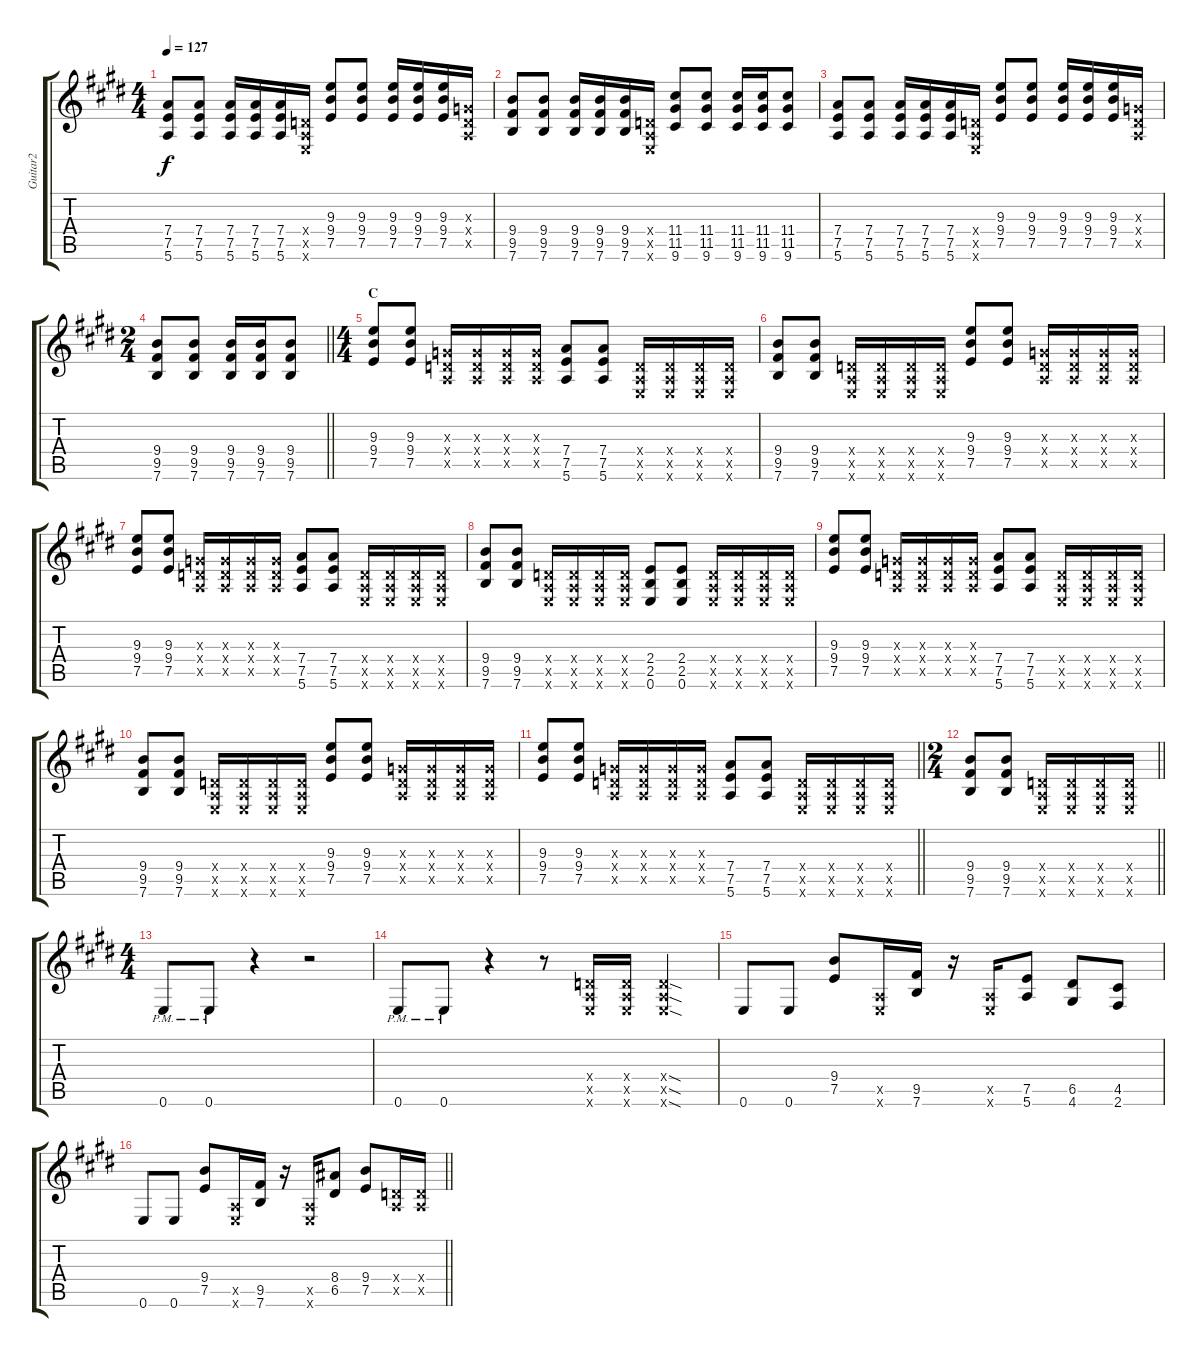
\track ("Guitar2" "Guitar2") {instrument overdrivenguitar}
\staff {score tabs}
\tuning (E4 B3 G3 D3 A2 E2) {hide}
\ts (4 4)
\tempo 127
\clef g2
\ks e
(7.4 7.5 5.6).8{dy f} (7.4 7.5 5.6).8 (7.4 7.5 5.6).16 (7.4 7.5 5.6).16 (7.4 7.5 5.6).16 (0.4{x} 0.5{x} 0.6{x}).16 (9.3 9.4 7.5).8 (9.3 9.4 7.5).8 (9.3 9.4 7.5).16 (9.3 9.4 7.5).16 (9.3 9.4 7.5).16 (0.3{x} 0.4{x} 0.5{x}).16 |
(9.4 9.5 7.6).8 (9.4 9.5 7.6).8 (9.4 9.5 7.6).16 (9.4 9.5 7.6).16 (9.4 9.5 7.6).16 (0.4{x} 0.5{x} 0.6{x}).16 (11.4 11.5 9.6).8 (11.4 11.5 9.6).8 (11.4 11.5 9.6).16 (11.4 11.5 9.6).16 (11.4 11.5 9.6).8 |
(7.4 7.5 5.6).8 (7.4 7.5 5.6).8 (7.4 7.5 5.6).16 (7.4 7.5 5.6).16 (7.4 7.5 5.6).16 (0.4{x} 0.5{x} 0.6{x}).16 (9.3 9.4 7.5).8 (9.3 9.4 7.5).8 (9.3 9.4 7.5).16 (9.3 9.4 7.5).16 (9.3 9.4 7.5).16 (0.3{x} 0.4{x} 0.5{x}).16 |
\ts (2 4)
\barLineRight lightlight
(9.4 9.5 7.6).8 (9.4 9.5 7.6).8 (9.4 9.5 7.6).16 (9.4 9.5 7.6).16 (9.4 9.5 7.6).8 |
\ts (4 4)
\section ("" "C")
(9.3 9.4 7.5).8 (9.3 9.4 7.5).8 (0.3{x} 0.4{x} 0.5{x}).16 (0.3{x} 0.4{x} 0.5{x}).16 (0.3{x} 0.4{x} 0.5{x}).16 (0.3{x} 0.4{x} 0.5{x}).16 (7.4 7.5 5.6).8 (7.4 7.5 5.6).8 (0.4{x} 0.5{x} 0.6{x}).16 (0.4{x} 0.5{x} 0.6{x}).16 (0.4{x} 0.5{x} 0.6{x}).16 (0.4{x} 0.5{x} 0.6{x}).16 |
(9.4 9.5 7.6).8 (9.4 9.5 7.6).8 (0.4{x} 0.5{x} 0.6{x}).16 (0.4{x} 0.5{x} 0.6{x}).16 (0.4{x} 0.5{x} 0.6{x}).16 (0.4{x} 0.5{x} 0.6{x}).16 (9.3 9.4 7.5).8 (9.3 9.4 7.5).8 (0.3{x} 0.4{x} 0.5{x}).16 (0.3{x} 0.4{x} 0.5{x}).16 (0.3{x} 0.4{x} 0.5{x}).16 (0.3{x} 0.4{x} 0.5{x}).16 |
(9.3 9.4 7.5).8 (9.3 9.4 7.5).8 (0.3{x} 0.4{x} 0.5{x}).16 (0.3{x} 0.4{x} 0.5{x}).16 (0.3{x} 0.4{x} 0.5{x}).16 (0.3{x} 0.4{x} 0.5{x}).16 (7.4 7.5 5.6).8 (7.4 7.5 5.6).8 (0.4{x} 0.5{x} 0.6{x}).16 (0.4{x} 0.5{x} 0.6{x}).16 (0.4{x} 0.5{x} 0.6{x}).16 (0.4{x} 0.5{x} 0.6{x}).16 |
(9.4 9.5 7.6).8 (9.4 9.5 7.6).8 (0.4{x} 0.5{x} 0.6{x}).16 (0.4{x} 0.5{x} 0.6{x}).16 (0.4{x} 0.5{x} 0.6{x}).16 (0.4{x} 0.5{x} 0.6{x}).16 (2.4 2.5 0.6).8 (2.4 2.5 0.6).8 (0.4{x} 0.5{x} 0.6{x}).16 (0.4{x} 0.5{x} 0.6{x}).16 (0.4{x} 0.5{x} 0.6{x}).16 (0.4{x} 0.5{x} 0.6{x}).16 |
(9.3 9.4 7.5).8 (9.3 9.4 7.5).8 (0.3{x} 0.4{x} 0.5{x}).16 (0.3{x} 0.4{x} 0.5{x}).16 (0.3{x} 0.4{x} 0.5{x}).16 (0.3{x} 0.4{x} 0.5{x}).16 (7.4 7.5 5.6).8 (7.4 7.5 5.6).8 (0.4{x} 0.5{x} 0.6{x}).16 (0.4{x} 0.5{x} 0.6{x}).16 (0.4{x} 0.5{x} 0.6{x}).16 (0.4{x} 0.5{x} 0.6{x}).16 |
(9.4 9.5 7.6).8 (9.4 9.5 7.6).8 (0.4{x} 0.5{x} 0.6{x}).16 (0.4{x} 0.5{x} 0.6{x}).16 (0.4{x} 0.5{x} 0.6{x}).16 (0.4{x} 0.5{x} 0.6{x}).16 (9.3 9.4 7.5).8 (9.3 9.4 7.5).8 (0.3{x} 0.4{x} 0.5{x}).16 (0.3{x} 0.4{x} 0.5{x}).16 (0.3{x} 0.4{x} 0.5{x}).16 (0.3{x} 0.4{x} 0.5{x}).16 |
\barLineRight lightlight
(9.3 9.4 7.5).8 (9.3 9.4 7.5).8 (0.3{x} 0.4{x} 0.5{x}).16 (0.3{x} 0.4{x} 0.5{x}).16 (0.3{x} 0.4{x} 0.5{x}).16 (0.3{x} 0.4{x} 0.5{x}).16 (7.4 7.5 5.6).8 (7.4 7.5 5.6).8 (0.4{x} 0.5{x} 0.6{x}).16 (0.4{x} 0.5{x} 0.6{x}).16 (0.4{x} 0.5{x} 0.6{x}).16 (0.4{x} 0.5{x} 0.6{x}).16 |
\ts (2 4)
\barLineRight lightlight
(9.4 9.5 7.6).8 (9.4 9.5 7.6).8 (0.4{x} 0.5{x} 0.6{x}).16 (0.4{x} 0.5{x} 0.6{x}).16 (0.4{x} 0.5{x} 0.6{x}).16 (0.4{x} 0.5{x} 0.6{x}).16 |
\ts (4 4)
0.6{pm}.8 0.6{pm}.8 r.4 r.2 |
0.6{pm}.8 0.6{pm}.8 r.4 r.8 (0.4{x} 0.5{x} 0.6{x}).16 (0.4{x} 0.5{x} 0.6{x}).16 (0.4{sod x} 0.5{sod x} 0.6{sod x}).4 |
0.6.8 0.6.8 (9.4 7.5).8 (0.5{x} 0.6{x}).16 (9.5 7.6).16 r.16 (0.5{x} 0.6{x}).16 (7.5 5.6).8 (6.5 4.6).8 (4.5 2.6).8 |
\barLineRight lightlight
0.6.8 0.6.8 (9.4 7.5).8 (0.5{x} 0.6{x}).16 (9.5 7.6).16 r.16 (0.5{x} 0.6{x}).16 (8.4 6.5).8 (9.4 7.5).8 (0.4{x} 0.5{x}).16 (0.4{x} 0.5{x}).16
